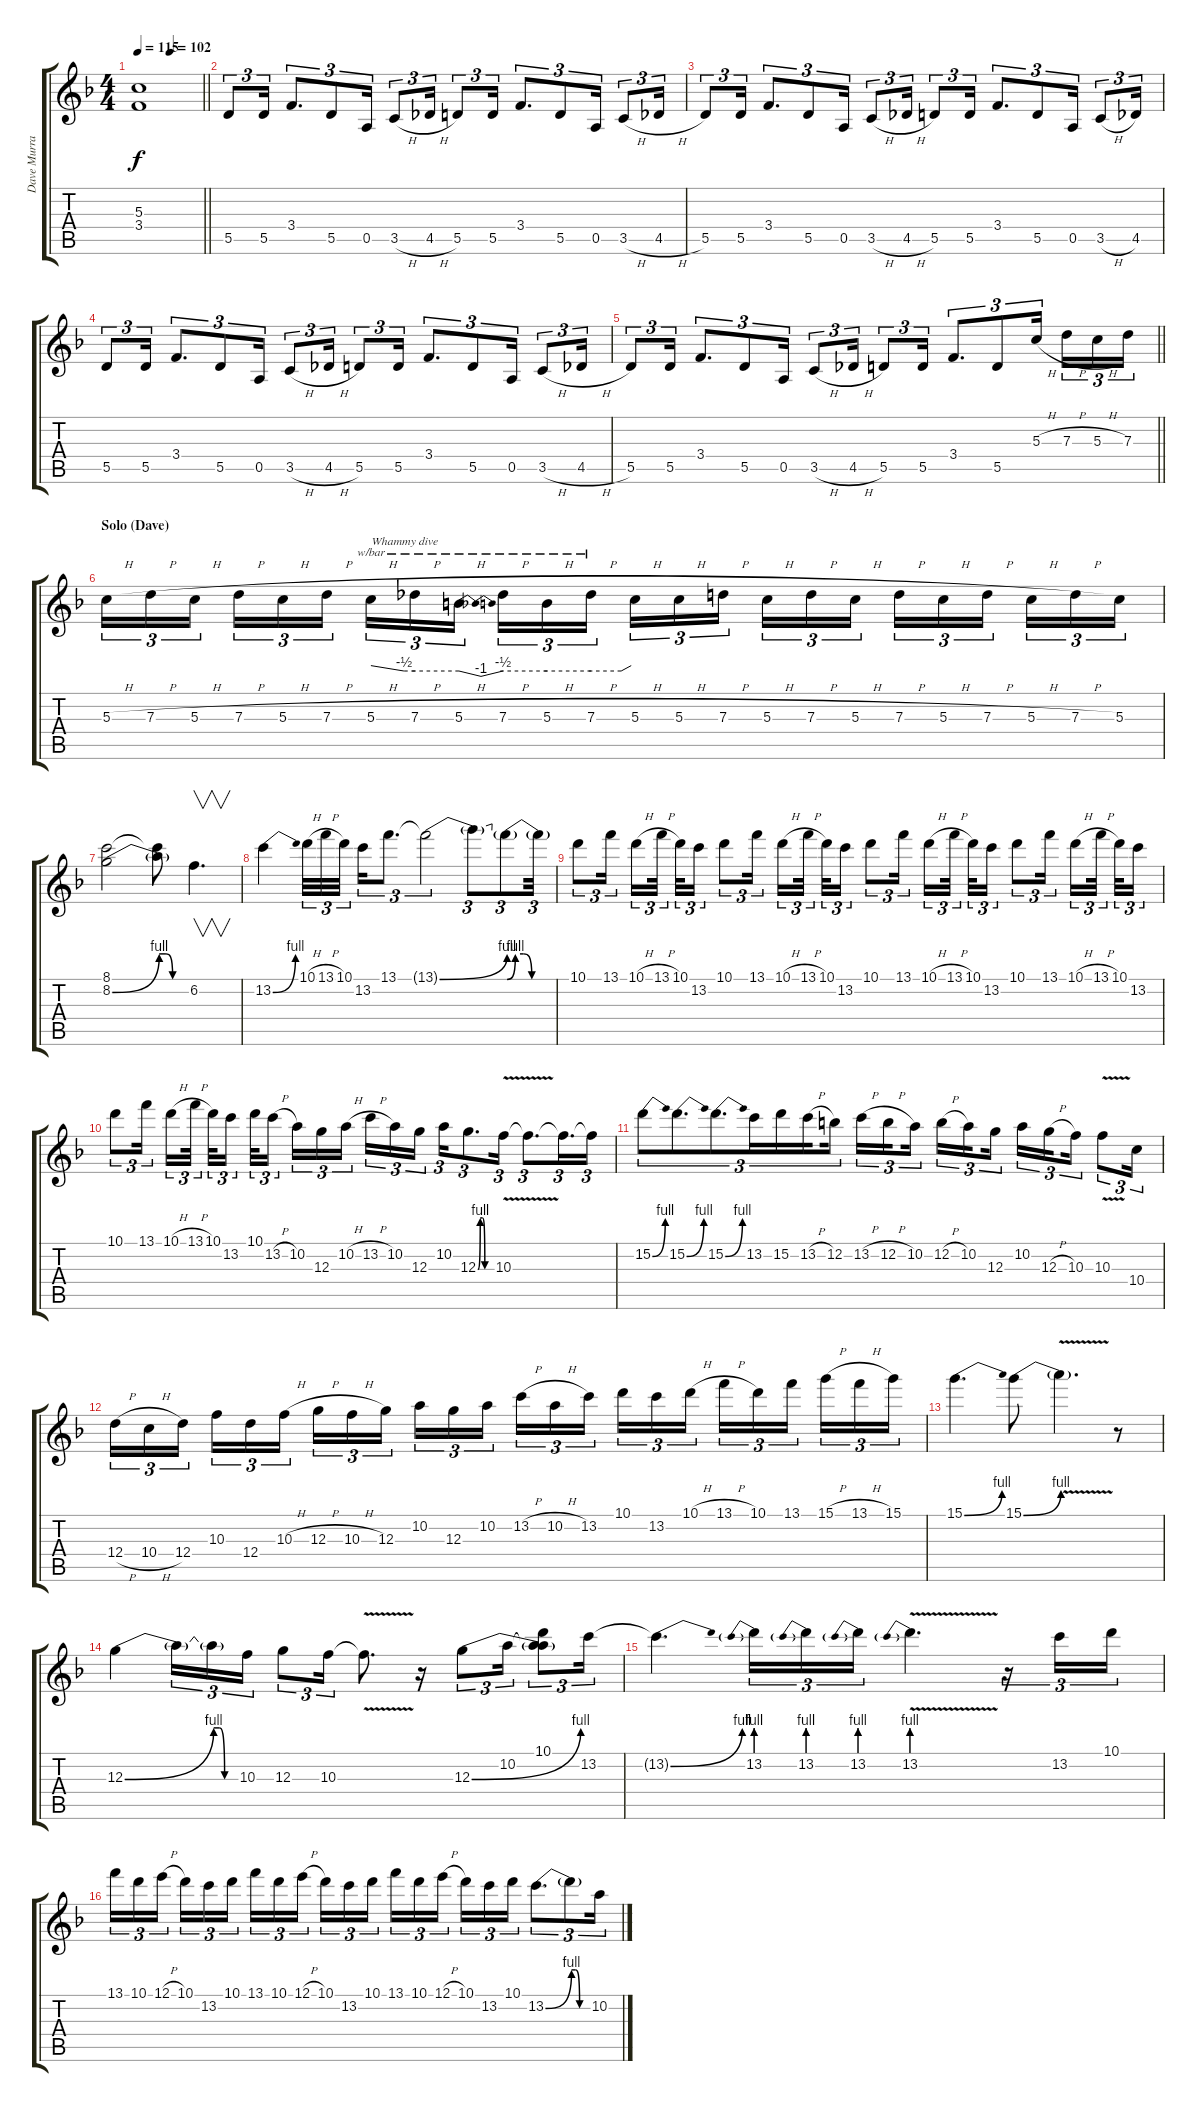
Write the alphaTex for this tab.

\track ("Dave Murray" "Dave Murra") {instrument distortionguitar}
\staff {score tabs}
\tuning (E4 B3 G3 D3 A2 E2) {hide}
\ts (4 4)
\tempo 115
\tempo (102 0.5)
\clef g2
\barLineRight lightlight
\ks dminor
(5.3 3.4).1{dy f} |
5.5.8{tu (3 2)} 5.5.16{tu (3 2)} 3.4.8{d tu (3 2)} 5.5.8{tu (3 2)} 0.5.16{tu (3 2)} 3.5{h}.8{tu (3 2)} 4.5{h}.16{tu (3 2)} 5.5.8{tu (3 2)} 5.5.16{tu (3 2)} 3.4.8{d tu (3 2)} 5.5.8{tu (3 2)} 0.5.16{tu (3 2)} 3.5{h}.8{tu (3 2)} 4.5{h}.16{tu (3 2)} |
5.5.8{tu (3 2)} 5.5.16{tu (3 2)} 3.4.8{d tu (3 2)} 5.5.8{tu (3 2)} 0.5.16{tu (3 2)} 3.5{h}.8{tu (3 2)} 4.5{h}.16{tu (3 2)} 5.5.8{tu (3 2)} 5.5.16{tu (3 2)} 3.4.8{d tu (3 2)} 5.5.8{tu (3 2)} 0.5.16{tu (3 2)} 3.5{h}.8{tu (3 2)} 4.5.16{tu (3 2)} |
5.5.8{tu (3 2)} 5.5.16{tu (3 2)} 3.4.8{d tu (3 2)} 5.5.8{tu (3 2)} 0.5.16{tu (3 2)} 3.5{h}.8{tu (3 2)} 4.5{h}.16{tu (3 2)} 5.5.8{tu (3 2)} 5.5.16{tu (3 2)} 3.4.8{d tu (3 2)} 5.5.8{tu (3 2)} 0.5.16{tu (3 2)} 3.5{h}.8{tu (3 2)} 4.5{h}.16{tu (3 2)} |
\barLineRight lightlight
5.5.8{tu (3 2)} 5.5.16{tu (3 2)} 3.4.8{d tu (3 2)} 5.5.8{tu (3 2)} 0.5.16{tu (3 2)} 3.5{h}.8{tu (3 2)} 4.5{h}.16{tu (3 2)} 5.5.8{tu (3 2)} 5.5.16{tu (3 2)} 3.4.8{d tu (3 2)} 5.5.8{tu (3 2)} 5.3{h}.16{tu (3 2) instrument overdrivenguitar beam splitsecondary} 7.3{h}.16{tu (3 2)} 5.3{h}.16{tu (3 2)} 7.3.16{tu (3 2)} |
\section ("" "Solo (Dave)")
5.3{h}.16{tu (3 2)} 7.3{h}.16{tu (3 2)} 5.3{h}.16{tu (3 2) beam splitsecondary} 7.3{h}.16{tu (3 2)} 5.3{h}.16{tu (3 2)} 7.3{h}.16{tu (3 2)} 5.3{h}.16{tu (3 2) tbe (custom default 0 0 45 -2 60 -2) txt "Whammy dive"} 7.3{h}.16{tu (3 2) tbe (hold default 0 -2 60 -2)} 5.3{h}.16{tu (3 2) tbe (dip default 0 -2 30 -4 60 -2) beam splitsecondary} 7.3{h}.16{tu (3 2) tbe (hold default 0 -2 60 -2)} 5.3{h}.16{tu (3 2) tbe (hold default 0 -2 60 -2)} 7.3{h}.16{tu (3 2) tbe (custom default 0 -2 45 -2 60 0)} 5.3{h}.16{tu (3 2)} 5.3{h}.16{tu (3 2)} 7.3{h}.16{tu (3 2) beam splitsecondary} 5.3{h}.16{tu (3 2)} 7.3{h}.16{tu (3 2)} 5.3{h}.16{tu (3 2)} 7.3{h}.16{tu (3 2)} 5.3{h}.16{tu (3 2)} 7.3{h}.16{tu (3 2) beam splitsecondary} 5.3{h}.16{tu (3 2)} 7.3{h}.16{tu (3 2)} 5.3.16{tu (3 2)} |
(8.1 8.2{be (bend 0 0 60 4)}).2 (8.1{t} 8.2{be (custom 0 4 15 4 30 0 60 0) t}).8 6.2.4{v d} |
13.2{be (bend 0 0 60 4)}.4 10.1{h}.32{tu (3 2)} 13.1{h}.32{tu (3 2)} 10.1.32{tu (3 2) beam splitsecondary} 13.2.16{tu (3 2)} 13.1.8{d tu (3 2)} 13.1{be (bend 0 0 60 4) t}.2{tu (3 2)} 13.1{t}.8{tu (3 2)} 13.1{be (custom 0 0 10 4 20 4 30 0 60 0) t}.8{tu (3 2)} 13.1{t}.32{tu (3 2)} |
10.1.8{tu (3 2)} 13.1.16{tu (3 2) beam splitsecondary} 10.1{h}.16{tu (3 2)} 13.1{h}.32{tu (3 2) beam splitsecondary} 10.1.32{tu (3 2)} 13.2.16{tu (3 2)} 10.1.8{tu (3 2)} 13.1.16{tu (3 2) beam splitsecondary} 10.1{h}.16{tu (3 2)} 13.1{h}.32{tu (3 2) beam splitsecondary} 10.1.32{tu (3 2)} 13.2.16{tu (3 2)} 10.1.8{tu (3 2)} 13.1.16{tu (3 2) beam splitsecondary} 10.1{h}.16{tu (3 2)} 13.1{h}.32{tu (3 2) beam splitsecondary} 10.1.32{tu (3 2)} 13.2.16{tu (3 2)} 10.1.8{tu (3 2)} 13.1.16{tu (3 2) beam splitsecondary} 10.1{h}.16{tu (3 2)} 13.1{h}.32{tu (3 2) beam splitsecondary} 10.1.32{tu (3 2)} 13.2.16{tu (3 2)} |
10.1.8{tu (3 2)} 13.1.16{tu (3 2) beam splitsecondary} 10.1{h}.16{tu (3 2)} 13.1{h}.32{tu (3 2) beam splitsecondary} 10.1.32{tu (3 2)} 13.2.16{tu (3 2)} 10.1.32{tu (3 2)} 13.2{h}.16{tu (3 2) beam splitsecondary} 10.2.16{tu (3 2)} 12.3.16{tu (3 2)} 10.2{h}.16{tu (3 2) beam splitsecondary} 13.2{h}.16{tu (3 2)} 10.2.16{tu (3 2)} 12.3.16{tu (3 2) beam splitsecondary} 10.2.16{tu (3 2)} 12.3{be (custom 0 0 10 4 20 4 30 0 60 0)}.8{d tu (3 2)} 10.3{v}.16{tu (3 2)} 10.3{t}.8{d tu (3 2)} 10.3{t}.16{d tu (3 2)} 10.3{t}.16{tu (3 2)} |
15.2{be (bend 0 0 60 4)}.8{tu (3 2)} 15.2{be (bend 0 0 60 4)}.8{d tu (3 2)} 15.2{be (bend 0 0 60 4)}.8{d tu (3 2)} 13.2.16{tu (3 2)} 15.2.16{tu (3 2)} 13.2{h}.16{tu (3 2) beam splitsecondary} 12.2.16{tu (3 2)} 13.2{h}.16{tu (3 2)} 12.2{h}.16{tu (3 2) beam splitsecondary} 10.2.16{tu (3 2)} 12.2{h}.16{tu (3 2)} 10.2.16{tu (3 2) beam splitsecondary} 12.3.16{tu (3 2)} 10.2.16{tu (3 2)} 12.3{h}.16{tu (3 2) beam splitsecondary} 10.3.16{tu (3 2)} 10.3{v}.8{tu (3 2)} 10.4.16{tu (3 2)} |
12.4{h}.16{tu (3 2)} 10.4{h}.16{tu (3 2)} 12.4.16{tu (3 2) beam splitsecondary} 10.3.16{tu (3 2)} 12.4.16{tu (3 2)} 10.3{h}.16{tu (3 2)} 12.3{h}.16{tu (3 2)} 10.3{h}.16{tu (3 2)} 12.3.16{tu (3 2) beam splitsecondary} 10.2.16{tu (3 2)} 12.3.16{tu (3 2)} 10.2.16{tu (3 2)} 13.2{h}.16{tu (3 2)} 10.2{h}.16{tu (3 2)} 13.2.16{tu (3 2) beam splitsecondary} 10.1.16{tu (3 2)} 13.2.16{tu (3 2)} 10.1{h}.16{tu (3 2)} 13.1{h}.16{tu (3 2)} 10.1.16{tu (3 2)} 13.1.16{tu (3 2) beam splitsecondary} 15.1{h}.16{tu (3 2)} 13.1{h}.16{tu (3 2)} 15.1.16{tu (3 2)} |
15.1{be (bend 0 0 60 4)}.4{d} 15.1{be (bend 0 0 60 4)}.8 15.1{v t}.4{d} r.8 |
12.3{be (bend 0 0 60 4)}.4 12.3{t}.16{tu (3 2)} 12.3{be (custom 0 4 15 4 30 0 60 0) t}.16{tu (3 2)} 10.3.16{tu (3 2)} 12.3.8{tu (3 2)} 10.3.16{tu (3 2)} 10.3{v t}.8{d} r.16 12.3{be (bend 0 0 60 4)}.8{tu (3 2)} 10.2.16{tu (3 2)} (10.1 10.2{t} 12.3{t}).8{tu (3 2)} 13.2.16{tu (3 2)} |
13.2{be (bend 0 0 60 4) t}.4{d} 13.2{be (prebend 0 4 60 4)}.16{tu (3 2)} 13.2{be (prebend 0 4 60 4)}.16{tu (3 2)} 13.2{be (prebend 0 4 60 4)}.16{tu (3 2)} 13.2{be (prebend 0 4 60 4) v}.4{d} r.16{tu (3 2)} 13.2.16{tu (3 2)} 10.1.16{tu (3 2)} |
13.1.16{tu (3 2)} 10.1.16{tu (3 2)} 12.1{h}.16{tu (3 2) beam splitsecondary} 10.1.16{tu (3 2)} 13.2.16{tu (3 2)} 10.1.16{tu (3 2)} 13.1.16{tu (3 2)} 10.1.16{tu (3 2)} 12.1{h}.16{tu (3 2) beam splitsecondary} 10.1.16{tu (3 2)} 13.2.16{tu (3 2)} 10.1.16{tu (3 2)} 13.1.16{tu (3 2)} 10.1.16{tu (3 2)} 12.1{h}.16{tu (3 2) beam splitsecondary} 10.1.16{tu (3 2)} 13.2.16{tu (3 2)} 10.1.16{tu (3 2)} 13.2{be (bend 0 0 60 4)}.8{d tu (3 2)} 13.2{be (custom 0 4 15 4 30 0 60 0) t}.8{tu (3 2)} 10.2.16{tu (3 2)}
